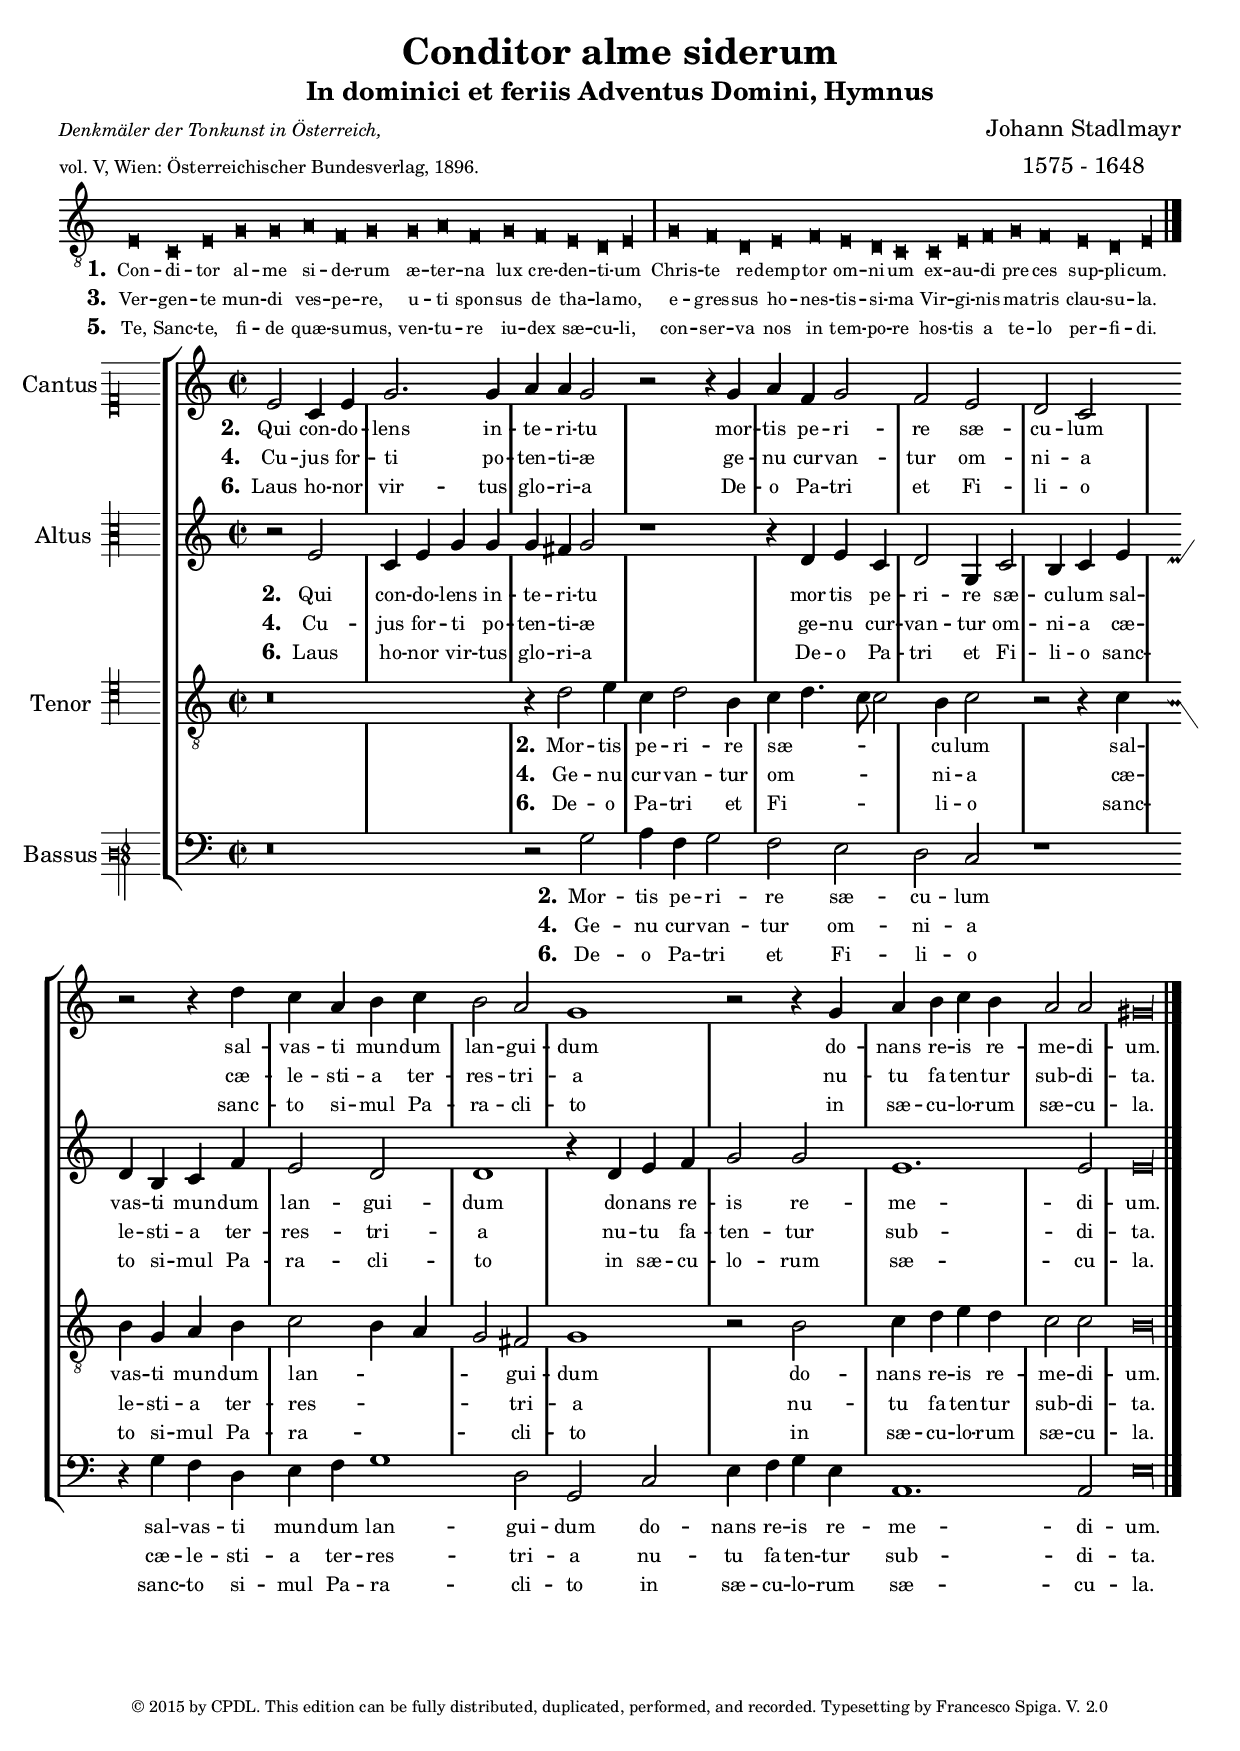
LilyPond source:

\version "2.18.2"
\include "gregorian.ly"

incipit =
#(define-music-function (parser location incipit-music) (ly:music?)
#{
\once \override Staff.InstrumentName.self-alignment-X = #RIGHT
\once \override Staff.InstrumentName.self-alignment-Y = ##f
\once \override Staff.InstrumentName.padding = #0.3
\once \override Staff.InstrumentName.stencil =
#(lambda (grob)
(let* ((instrument-name (ly:grob-property grob 'long-text)))
(set! (ly:grob-property grob 'long-text)
#{ \markup
\score
{
{ \context MensuralStaff \with {
instrumentName = #instrument-name
\remove "Time_signature_engraver"
} $incipit-music
}

\layout { $(ly:grob-layout grob)
line-width = \indent
indent =
% primitive-eval is probably easiest for
% escaping lexical closure and evaluating
% everything respective to (current-module).
#(primitive-eval
'(or (false-if-exception (- indent incipit-width))
(* 0.5 indent)))
ragged-right = ##f
ragged-last = ##f
system-count = #1 }
}
#})
(system-start-text::print grob)))
#}) 

global = {
  \set Score.skipBars = ##t

 
  \once \override Staff.Clef.full-size-change = ##t
  \set Staff.forceClef = ##t
  \key c \major
  \time 2/2
  \override Voice.NoteHead.style = #'default
  \override Voice.Rest.style = #'default

  % Setting printKeyCancellation back to #t must not
  % occur in the first bar after the incipit.  Dto. for forceClef.
  % Therefore, we need an extra \skip.
  \set Staff.printKeyCancellation = ##t
  \set Staff.forceClef = ##f
  
  \skip 1*15
 
  
  % let finis bar go through all staves
  \override Staff.BarLine.transparent = ##f

  % finis bar
  \bar "|." \stopStaff
}

melodia = \relative c {  \override Voice.NoteHead.style = #'blackpetrucci
   \cadenzaOn
    \clef "G_8" 
    e\breve  c  e  g  g  a  f  g 
                         g  a  f  g  f  e  d e\longa \bar "|"
                         g\breve  f  d  e  f  e  d  c
                         c e  f  g  f  e  d  e\longa \bar "|."
  
  
}

testo = \lyricmode {  \set stanza = "1."\set stanza = "1."
                       Con -- di -- tor al -- me si -- de -- rum
                       æ -- ter -- na lux cre -- den -- ti -- um
                       Chris -- te re -- demp -- tor om -- ni -- um
                       ex -- au -- di pre -- ces sup -- pli -- cum.
}

testoa = \lyricmode { \set stanza = "3."
                      
                      Ver -- gen -- te mun -- di ves -- pe -- re,
                      u -- ti spon -- sus de tha -- la -- mo,
                      e -- gres -- sus ho -- nes -- tis -- si -- ma
                      Vir -- gi -- nis -- ma -- tris clau -- su -- la.
}


testob = \lyricmode { \set stanza = "5."
                      
                      Te, Sanc -- te, fi -- de quæ -- su -- mus,
                      ven -- tu -- re iu -- dex sæ -- cu -- li,
                      con -- ser -- va nos in tem -- po -- re
                      hos -- tis a te -- lo per -- fi -- di.
}


discantusNotes = {
  \relative c' {
    \set Staff.instrumentName = #"Cantus"
    \set Staff.midiInstrument = "trumpet"

   
    \clef "treble"
     \override NoteHead.style = #'baroque
     e2 c4 e
     g2. g4
     a4 a g2
     r2 r4 g
     a4 f g2
     f2 e
     d2 c \break
     r2 r4 d'
     c a b c 
     b2 a
     g1
     r2 r4 g4
     a b c b
     a2 a
     gis\longa*1/4
     
  
  }
}

discantusLyrics = \lyricmode { \set stanza = "2." Qui con -- do -- lens in -- te -- ri -- tu
                               mor -- tis pe -- ri -- re sæ -- cu -- lum
                               sal -- vas -- ti mun -- dum lan -- gui -- dum
                               do -- nans re -- is re -- me -- di -- um.
 
}


discantusLyricsa = \lyricmode { \set stanza = "4." Cu -- jus for -- ti po -- ten -- ti -- æ
                                ge -- nu cur -- van -- tur om -- ni -- a
                                cæ -- le -- sti -- a ter -- res -- tri -- a
                                nu -- tu fa -- ten -- tur sub -- di -- ta.
 
}

discantusLyricsb = \lyricmode { \set stanza = "6." Laus ho -- nor vir -- tus glo -- ri -- a
                                De -- o Pa -- tri et Fi -- li -- o sanc -- to si -- mul Pa -- ra -- cli -- to
                                in sæ -- cu -- lo -- rum sæ -- cu -- la.
 
}

altusNotes = {
  \relative c' {
    \set Staff.instrumentName = #"Altus "
    \set Staff.midiInstrument = "trumpet"
    
    
    \clef "treble"
     \override NoteHead.style = #'baroque
     
     r2 e2
     c4 e g g
     g fis g2
     r1
     r4 d e c
     d2 g,4 c2
     b4 c e
     d b c f
     e2 d
     d1
     r4 d4 e f
     g2 g
     e1.
     e2
     e\longa*1/4
     
     
     
     
     
  
  }
}

altusLyrics = \lyricmode { \set stanza = "2." Qui con -- do -- lens in -- te -- ri -- tu
                               mor -- tis pe -- ri -- re sæ -- cu -- lum
                               sal -- vas -- ti mun -- dum lan -- gui -- dum
                               do -- nans re -- is re -- me -- di -- um.
 
}

altusLyricsa = \lyricmode {  \set stanza = "4." Cu -- jus for -- ti po -- ten -- ti -- æ
                                ge -- nu cur -- van -- tur om -- ni -- a
                                cæ -- le -- sti -- a ter -- res -- tri -- a
                                nu -- tu fa -- ten -- tur sub -- di -- ta.
 
}

altusLyricsb = \lyricmode { \set stanza = "6." Laus ho -- nor vir -- tus glo -- ri -- a
                                De -- o Pa -- tri et Fi -- li -- o sanc -- to si -- mul Pa -- ra -- cli -- to
                                in sæ -- cu -- lo -- rum sæ -- cu -- la.
 
}

tenorNotes = {
  \relative c' {
    \set Staff.instrumentName = #"Tenor "
    \set Staff.midiInstrument = "trombone"

   
    \clef "G_8"
     \override NoteHead.style = #'baroque
    r\breve
    r4 d2 e4
    c4 d2 b4
    c4( d4. c8 c2)
    b4 c2
    r2 r4 c4
    b4 g a b
    c2( b4 a
    g2) fis
    g1
    r2 b2
    c4 d e d
    c2 c
    b\longa*1/4
    
    
    
  
  }
}

tenorLyrics = \lyricmode { \set stanza = "2." Mor -- tis pe -- ri -- re  sæ -- cu -- lum
                               sal -- vas -- ti mun -- dum lan -- gui -- dum
                               do -- nans re -- is re -- me -- di -- um.

}

tenorLyricsa = \lyricmode {  \set stanza = "4." Ge -- nu cur -- van -- tur om -- ni -- a
                                cæ -- le -- sti -- a ter -- res -- tri -- a
                                nu -- tu fa -- ten -- tur sub -- di -- ta.

}


tenorLyricsb = \lyricmode { 
                                \set stanza = "6." De -- o Pa -- tri et Fi -- li -- o sanc -- to si -- mul Pa -- ra -- cli -- to
                                in sæ -- cu -- lo -- rum sæ -- cu -- la.

}


bassusNotes = {
  \relative c' {
    \set Staff.instrumentName = #"Bassus"
     \set Staff.midiInstrument = "trombone"
   
    \clef "bass"
    \override NoteHead.style = #'baroque
    r\breve
    r2 g2
    a4 f g2
    f2 e
    d c
    r1
    r4 g'4 f d
    e f g1
    d2
    g,2 c
    e4 f g e
    a,1. a2
    e'\longa*1/4
   
  }
}

bassusLyrics = \lyricmode { \set stanza = "2." Mor -- tis pe -- ri -- re sæ -- cu -- lum
                               sal -- vas -- ti mun -- dum lan -- gui -- dum
                               do -- nans re -- is re -- me -- di -- um.
   
}


bassusLyricsa = \lyricmode { \set stanza = "4." Ge -- nu cur -- van -- tur om -- ni -- a
                                cæ -- le -- sti -- a ter -- res -- tri -- a
                                nu -- tu fa -- ten -- tur sub -- di -- ta.
   
}


bassusLyricsb = \lyricmode {  \set stanza = "6."  De -- o Pa -- tri et Fi -- li -- o sanc -- to si -- mul Pa -- ra -- cli -- to
                                in sæ -- cu -- lo -- rum sæ -- cu -- la.
   
}



incipitcantus=\new MensuralVoice = "incipitcantus" <<
s1
{ \relative c'' {
\clef "petrucci-c1"
\key a \minor
s1
  }
}
>>

incipitaltus=\new MensuralVoice = "incipitaltus" <<
s1

{ \relative c' {
\clef "petrucci-c3"
\key a \minor
s1
  }
}
>>

incipittenor=\new MensuralVoice = "incipittenor" <<
s1

{ \relative c' {
\clef "petrucci-c4"
\key a \minor
s1

  }
}
>>

incipitbassus=\new MensuralVoice = "incipitbassus" <<
s1

{ \relative c' {
\clef "petrucci-f3"
\key a \minor
s1

  }
}
>>



\book {



	
\header {
	title = "Conditor alme siderum"
	subtitle = "In dominici et feriis Adventus Domini, Hymnus"
	%subsubtitle = "Hymnus"
	composer = \markup \center-column { "Johann Stadlmayr" "1575 - 1648" }
	poet =  \markup \tiny \left-column {  \line {  \italic "Denkmäler der Tonkunst in Österreich,"}  \line { "vol. V, Wien: Österreichischer Bundesverlag, 1896." }}
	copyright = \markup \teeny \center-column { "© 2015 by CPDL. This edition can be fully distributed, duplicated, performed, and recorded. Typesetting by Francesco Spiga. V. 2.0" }
}

\score {
<<
\new Voice = "cantus" \melodia
\new Lyrics \lyricsto "cantus" \testo
\new Lyrics \lyricsto "cantus" \testoa
\new Lyrics \lyricsto "cantus" \testob
>>
\layout { ragged-last = ##f
        
    \context {
      \Lyrics
      % **** Prevents lyrics from running too close together
      \override LyricSpace #'minimum-distance = #0.6
      % **** Makes the text of lyrics a little smaller
      \override LyricText #'font-size = #-2
      % **** Moves lines of lyrics closer together
      \override VerticalAxisGroup #'minimum-Y-extent = #'(-1 . 1)
    }

\context { \Staff \omit TimeSignature }
 }
}




\score { 
  
<<
	\new StaffGroup = choirStaff \with {
    fontSize = #-0.1
    \override StaffSymbol.staff-space = #(magstep -0.1)
  } 	  	<<
	  
		  \new Voice = "cantus" <<
		          \global
		           \set Staff.instrumentName =  #"Cantus"
		           \incipit \incipitcantus
		           \discantusNotes
		            >>
		               
		           \new Lyrics \lyricsto "cantus" { \discantusLyrics }
		           \new Lyrics \lyricsto "cantus" { \discantusLyricsa }
		           \new Lyrics \lyricsto "cantus" { \discantusLyricsb } 
		          
		        
		     
		  \new Voice = "altus" <<
		          \global
		           \set Staff.instrumentName = #"Altus   "
		           \incipit \incipitaltus
		           \altusNotes
		            >>
		               
		           \new Lyrics \lyricsto "altus" { \altusLyrics }
		           \new Lyrics \lyricsto "altus" { \altusLyricsa }
		           \new Lyrics \lyricsto "altus" { \altusLyricsb }
		        
		           
		  
		   \new Voice = "tenor" <<
		          \global
		           \set Staff.instrumentName =  #"Tenor  "
		           \incipit \incipittenor
		           \tenorNotes
		            >>
		               
		           \new Lyrics \lyricsto "tenor" { \tenorLyrics }
		           \new Lyrics \lyricsto "tenor" { \tenorLyricsa }
		           \new Lyrics \lyricsto "tenor" { \tenorLyricsb }
		          
		           
		           
		    \new Voice = "bass" <<
		          \global
		           \set Staff.instrumentName =  #"Bassus"
		           \incipit \incipitbassus
		           \bassusNotes
		            >>
		               
		           \new Lyrics \lyricsto "bass" { \bassusLyrics }
		           \new Lyrics \lyricsto "bass" { \bassusLyricsa }
		           \new Lyrics \lyricsto "bass" { \bassusLyricsb }
		         
		          
		
		  
	>>
         >>
  
  \midi { \context {
      \Score
      tempoWholesPerMinute = #(ly:make-moment 24 1)
    }
	}
  
  \layout { indent = 20.0
            ragged-last = ##f
    \context {
      \Score

      % no bars in staves
      \hide BarLine
      
    
    }
    
    \context {
      \Staff
      \consists Custos_engraver
      \override Custos #'style = #'mensural
      \consists "Horizontal_bracket_engraver"

    
    }
    
    \context {
      \Voice

      % no slurs
      \hide Slur

      % The command below can be commented out in
      % short scores, but especially for large scores you
      % will typically yield better line breaking and improve
      % overall spacing if you do not comment the command out.

      \remove "Forbid_line_break_engraver"
    }
    \context {
      \Lyrics
      % **** Prevents lyrics from running too close together
      \override LyricSpace #'minimum-distance = #0.6
      % **** Makes the text of lyrics a little smaller
      \override LyricText #'font-size = #-1
      % **** Moves lines of lyrics closer together
      \override VerticalAxisGroup #'minimum-Y-extent = #'(-1 . 1)
    }
  }
}





}
